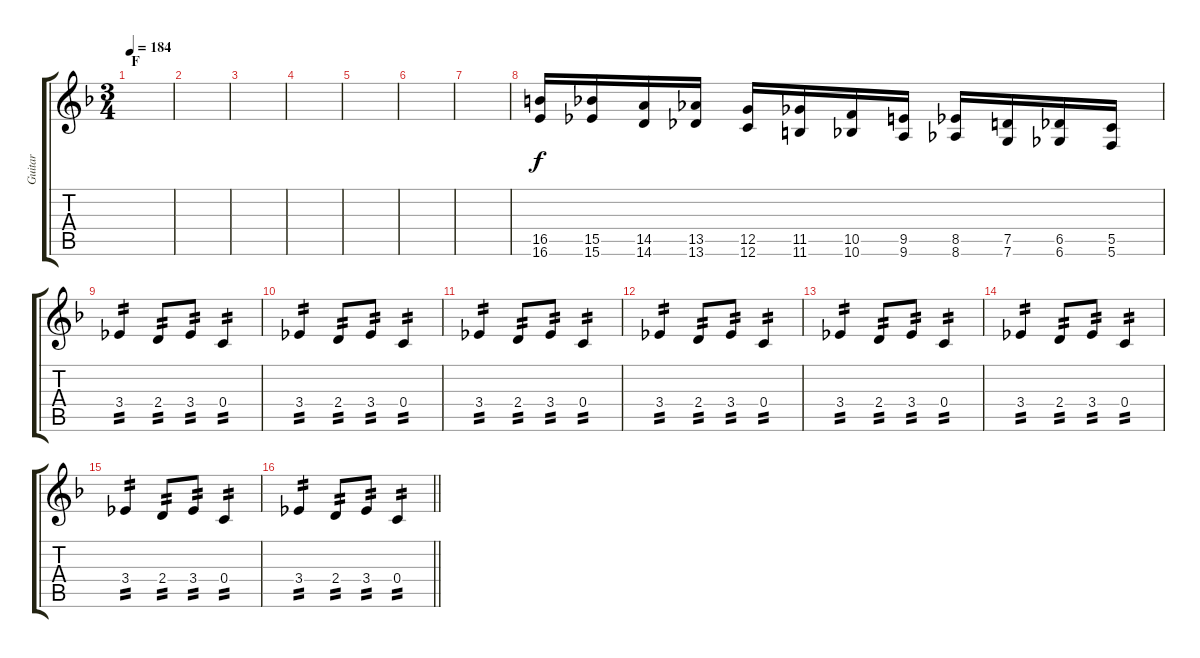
\track ("Guitar" "Guitar") {instrument distortionguitar}
\staff {score tabs}
\tuning (D4 A3 F3 C3 G2 C2) {hide}
\ts (3 4)
\section ("" "F")
\tempo 184
\clef g2
\ks f
|
|
|
|
|
|
|
(16.5 16.6).16{instrument guitarfretnoise} (15.5 15.6).16 (14.5 14.6).16 (13.5 13.6).16 (12.5 12.6).16 (11.5 11.6).16 (10.5 10.6).16 (9.5 9.6).16 (8.5 8.6).16 (7.5 7.6).16 (6.5 6.6).16 (5.5 5.6).16 |
3.4.4{tp 2 instrument distortionguitar} 2.4.8{tp 2} 3.4.8{tp 2} 0.4.4{tp 2} |
3.4.4{tp 2} 2.4.8{tp 2} 3.4.8{tp 2} 0.4.4{tp 2} |
3.4.4{tp 2} 2.4.8{tp 2} 3.4.8{tp 2} 0.4.4{tp 2} |
3.4.4{tp 2} 2.4.8{tp 2} 3.4.8{tp 2} 0.4.4{tp 2} |
3.4.4{tp 2} 2.4.8{tp 2} 3.4.8{tp 2} 0.4.4{tp 2} |
3.4.4{tp 2} 2.4.8{tp 2} 3.4.8{tp 2} 0.4.4{tp 2} |
3.4.4{tp 2} 2.4.8{tp 2} 3.4.8{tp 2} 0.4.4{tp 2} |
\barLineRight lightlight
3.4.4{tp 2} 2.4.8{tp 2} 3.4.8{tp 2} 0.4.4{tp 2}
